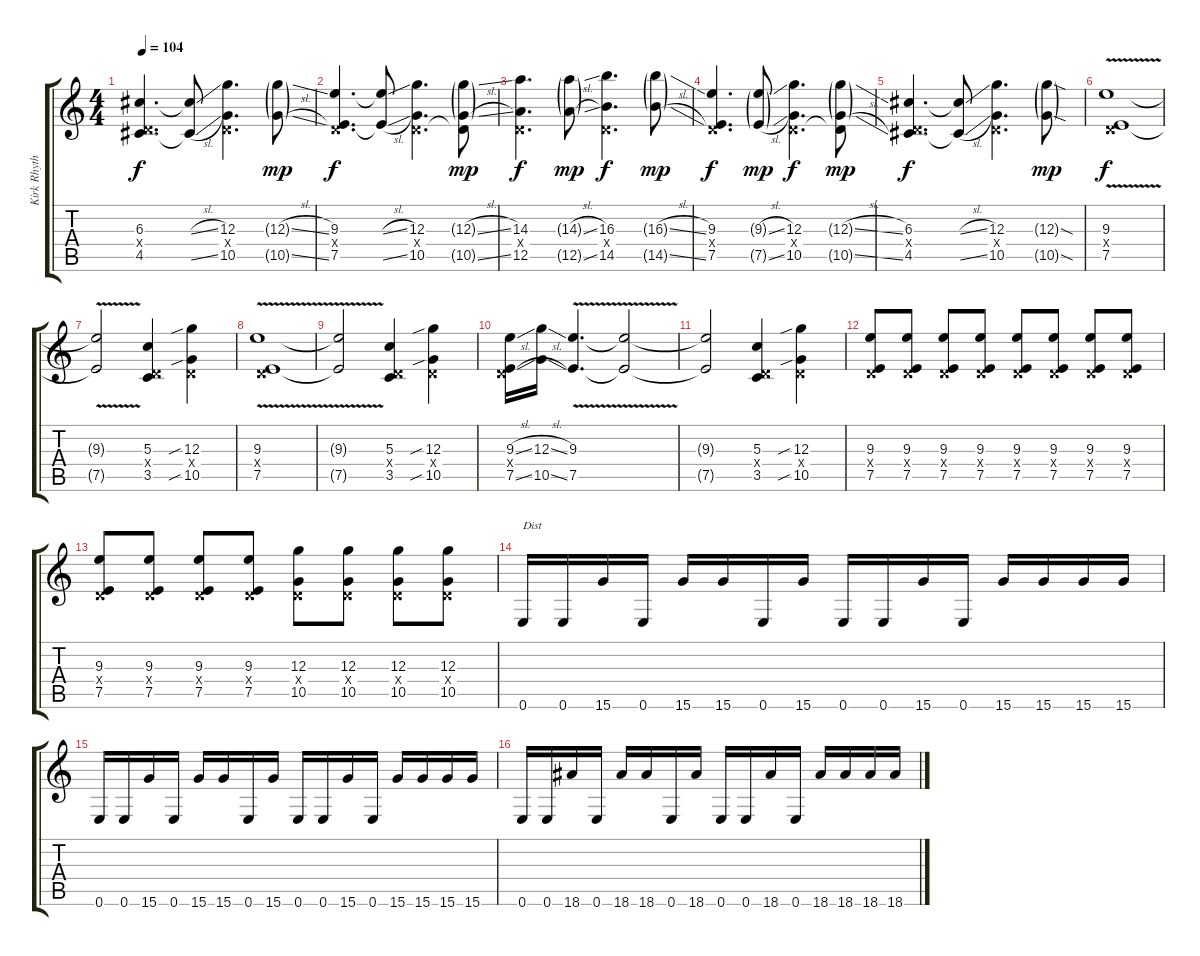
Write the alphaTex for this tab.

\track ("Kirk Rhythm" "Kirk Rhyth") {instrument distortionguitar}
\staff {score tabs}
\tuning (E4 B3 G3 D3 A2 E2) {hide}
\ts (4 4)
\tempo 104
\clef g2
\ks c
(6.3 0.4{x} 4.5).4{d dy f} (6.3{sl t} 4.5{sl t}).8 (12.3 0.4{x} 10.5).4{d} (12.3{sl g} 10.5{sl g}).8{dy mp} |
(9.3 0.4{x} 7.5).4{d dy f} (9.3{sl t} 7.5{sl t}).8 (12.3 0.4{x} 10.5).4{d} (12.3{sl g} 0.4{t} 10.5{sl g}).8{dy mp} |
(14.3 0.4{x} 12.5).4{d dy f} (14.3{sl g} 12.5{sl g}).8{dy mp} (16.3 0.4{x} 14.5).4{d dy f} (16.3{sl g} 14.5{sl g}).8{dy mp} |
(9.3 0.4{x} 7.5).4{d dy f} (9.3{sl g} 7.5{sl g}).8{dy mp} (12.3 0.4{x} 10.5).4{d dy f} (12.3{sl g} 0.4{t} 10.5{sl g}).8{dy mp} |
(6.3 0.4{x} 4.5).4{d dy f} (6.3{sl t} 4.5{sl t}).8 (12.3 0.4{x} 10.5).4{d} (12.3{sod g} 10.5{sod g}).8{dy mp} |
(9.3{v} 0.4{x} 7.5{v}).1{dy f} |
(9.3{t} 7.5{t}).2 (5.3 0.4{x} 3.5).4 (12.3{sib} 0.4{x} 10.5{sib}).4 |
(9.3{v} 0.4{x} 7.5{v}).1 |
(9.3{t} 7.5{t}).2 (5.3 0.4{x} 3.5).4 (12.3{sib} 0.4{x} 10.5{sib}).4 |
(9.3{sl} 0.4{x} 7.5{sl}).16 (12.3{sl} 10.5{sl}).16 (9.3{v} 7.5{v}).4{d} (9.3{t} 7.5{t}).2 |
(9.3{t} 7.5{t}).2 (5.3 0.4{x} 3.5).4 (12.3{sib} 0.4{x} 10.5{sib}).4 |
(9.3 0.4{x} 7.5).8 (9.3 0.4{x} 7.5).8 (9.3 0.4{x} 7.5).8 (9.3 0.4{x} 7.5).8 (9.3 0.4{x} 7.5).8 (9.3 0.4{x} 7.5).8 (9.3 0.4{x} 7.5).8 (9.3 0.4{x} 7.5).8 |
(9.3 0.4{x} 7.5).8 (9.3 0.4{x} 7.5).8 (9.3 0.4{x} 7.5).8 (9.3 0.4{x} 7.5).8 (12.3 0.4{x} 10.5).8 (12.3 0.4{x} 10.5).8 (12.3 0.4{x} 10.5).8 (12.3 0.4{x} 10.5).8 |
0.6.16{txt "Dist" instrument distortionguitar} 0.6.16 15.6.16 0.6.16 15.6.16 15.6.16 0.6.16 15.6.16 0.6.16 0.6.16 15.6.16 0.6.16 15.6.16 15.6.16 15.6.16 15.6.16 |
0.6.16 0.6.16 15.6.16 0.6.16 15.6.16 15.6.16 0.6.16 15.6.16 0.6.16 0.6.16 15.6.16 0.6.16 15.6.16 15.6.16 15.6.16 15.6.16 |
0.6.16 0.6.16 18.6.16 0.6.16 18.6.16 18.6.16 0.6.16 18.6.16 0.6.16 0.6.16 18.6.16 0.6.16 18.6.16 18.6.16 18.6.16 18.6.16
